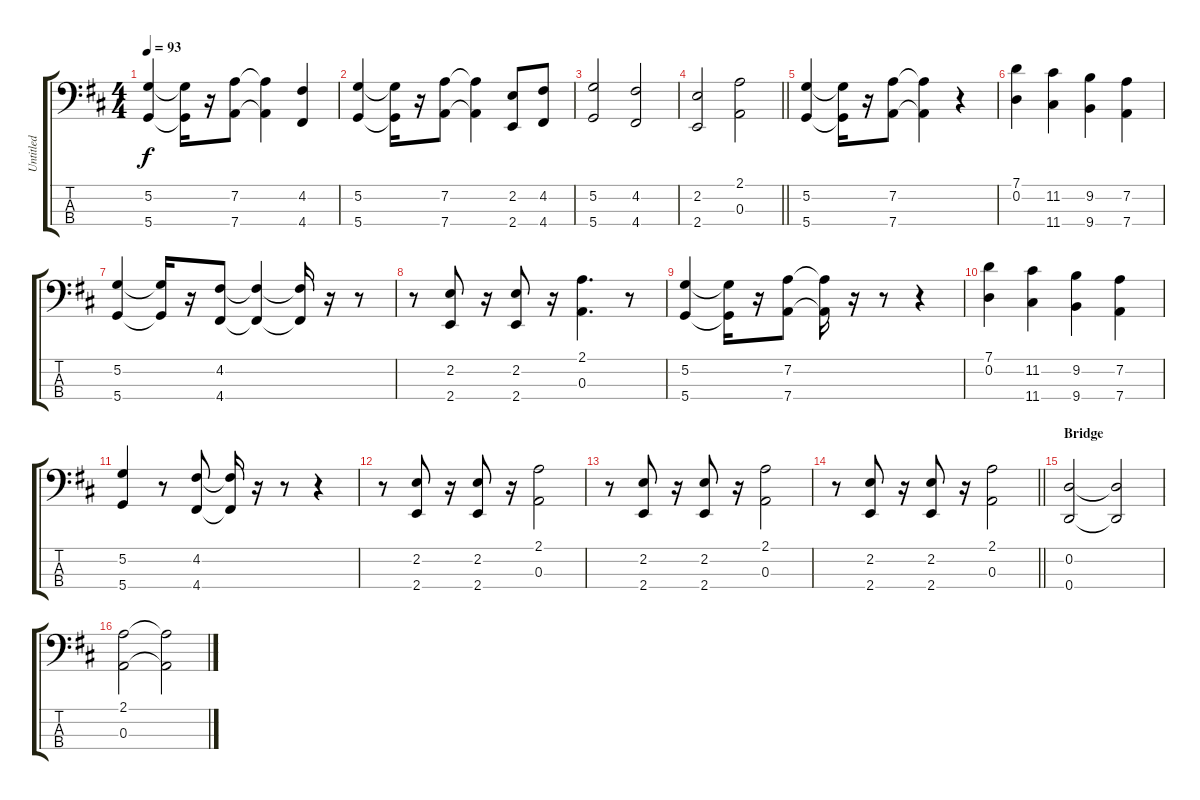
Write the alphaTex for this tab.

\track ("Untitled" "Untitled") {instrument fretlessbass}
\staff {score tabs}
\tuning (G2 D2 A1 D1) {hide}
\ts (4 4)
\tempo 93
\clef f4
\ks d
(5.2 5.4).4{dy f} (5.2{t} 5.4{t}).16 r.16 (7.2 7.4).8 (7.2{t} 7.4{t}).4 (4.2 4.4).4 |
(5.2 5.4).4 (5.2{t} 5.4{t}).16 r.16 (7.2 7.4).8 (7.2{t} 7.4{t}).4 (2.2 2.4).8 (4.2 4.4).8 |
(5.2 5.4).2 (4.2 4.4).2 |
\barLineRight lightlight
(2.2 2.4).2 (2.1 0.3).2 |
(5.2 5.4).4 (5.2{t} 5.4{t}).16 r.16 (7.2 7.4).8 (7.2{t} 7.4{t}).4 r.4 |
(7.1 0.2).4 (11.2 11.4).4 (9.2 9.4).4 (7.2 7.4).4 |
(5.2 5.4).4 (5.2{t} 5.4{t}).16 r.16 (4.2 4.4).8 (4.2{t} 4.4{t}).4 (4.2{t} 4.4{t}).16 r.16 r.8 |
r.8 (2.2 2.4).8 r.16 (2.2 2.4).8 r.16 (2.1 0.3).4{d} r.8 |
(5.2 5.4).4 (5.2{t} 5.4{t}).16 r.16 (7.2 7.4).8 (7.2{t} 7.4{t}).16 r.16 r.8 r.4 |
(7.1 0.2).4 (11.2 11.4).4 (9.2 9.4).4 (7.2 7.4).4 |
(5.2 5.4).4 r.8 (4.2 4.4).8 (4.2{t} 4.4{t}).16 r.16 r.8 r.4 |
r.8 (2.2 2.4).8 r.16 (2.2 2.4).8 r.16 (2.1 0.3).2 |
r.8 (2.2 2.4).8 r.16 (2.2 2.4).8 r.16 (2.1 0.3).2 |
\barLineRight lightlight
r.8 (2.2 2.4).8 r.16 (2.2 2.4).8 r.16 (2.1 0.3).2 |
\section ("" "Bridge")
(0.2 0.4).2 (0.2{t} 0.4{t}).2 |
(2.1 0.3).2 (2.1{t} 0.3{t}).2
